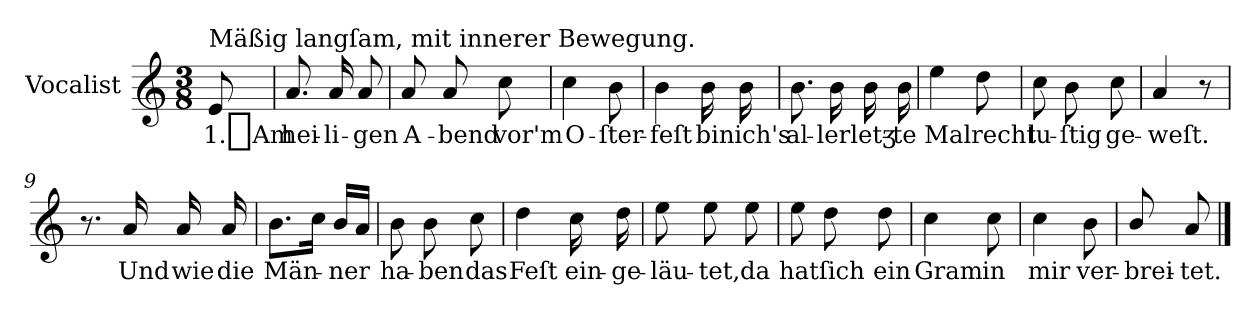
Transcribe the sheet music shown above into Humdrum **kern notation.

**kern	**text
*part1	*part1
*staff1	*staff1
*I"Vocalist	*
*clefG2	*
*k[]	*
*a:	*
*M3/8	*
=	=
!LO:TX:a:t=Mäßig langſam, mit innerer Bewegung.	!
8e	1._Am
=1	=1
8.a	hei-
16a	-li-
8a	-gen
=2	=2
8a	A-
8a	-bend
8cc	vor'm
=3	=3
4cc	O-
8b	-ſter-
=4	=4
4b	-feſt
16b	bin
16b	ich's
=5	=5
8.b	al-
16b	-lerletʒ-
16b	.
16b	-te
=6	=6
4ee	Mal
8dd	recht
=7	=7
8cc	lu-
8b	-ſtig
8cc	ge-
=8	=8
4a	-weſt.
8r	.
=9	=9
8.r	.
16a	Und
16a	wie
16a	die
=10	=10
8.bL	Män-
16ccJk	.
16bLL	-ner
16aJJ	.
=11	=11
8b	ha-
8b	-ben
8cc	das
=12	=12
4dd	Feſt
16cc	ein-
16dd	-ge-
=13	=13
8ee	-läu-
8ee	-tet,
8ee	da
=14	=14
8ee	hat
8dd	ſich
8dd	ein
=15	=15
4cc	Gram
8cc	in
=16	=16
4cc	mir
8b	ver-
=17	=17
8b/	-brei-
8a	-tet.
==	==
*-	*-
